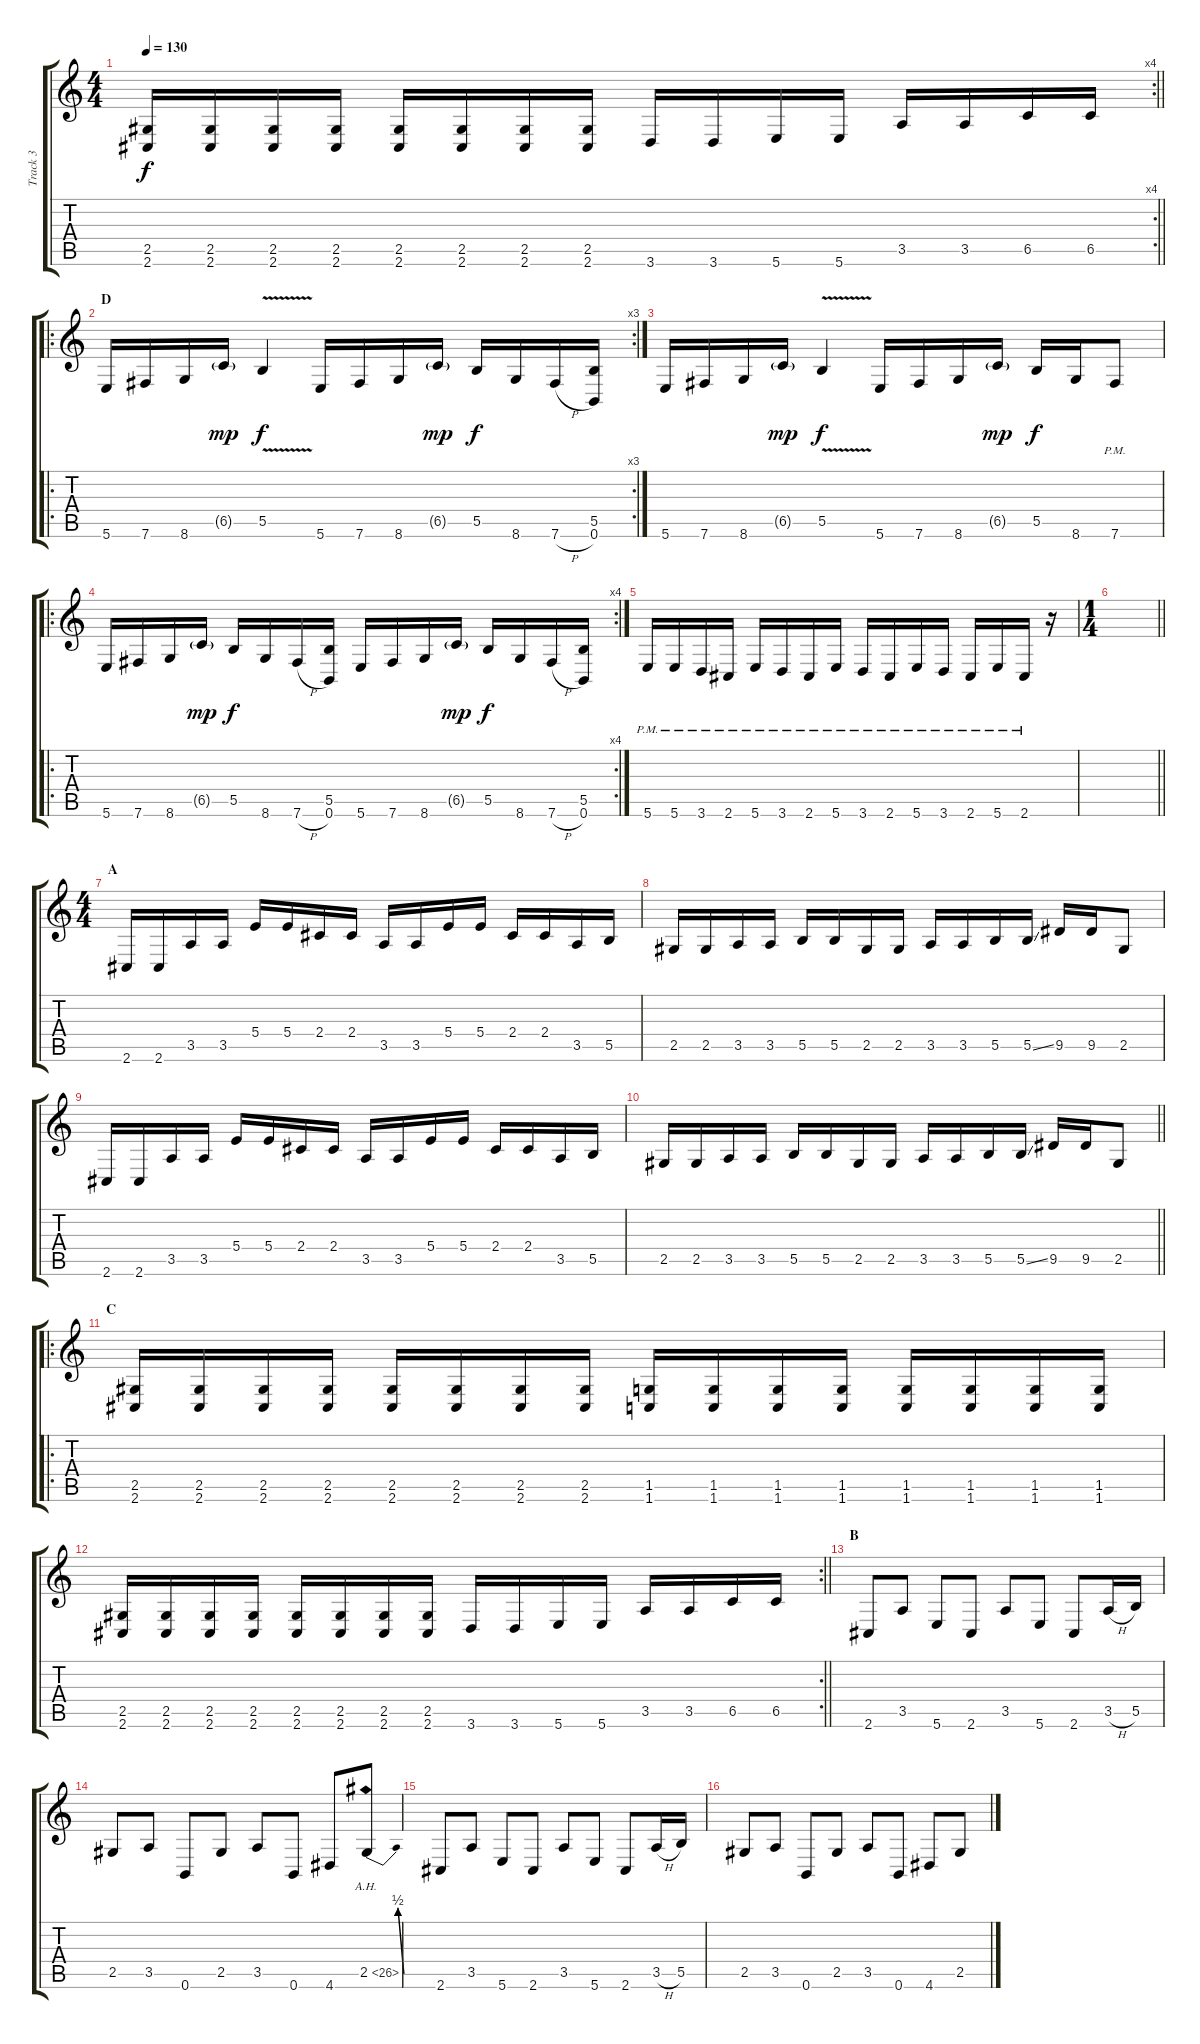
\track ("Track 3" "Track 3") {instrument distortionguitar}
\staff {score tabs}
\tuning (Db4 Ab3 E3 B2 Gb2 B1) {hide}
\rc 4
\ts (4 4)
\tempo 130
\clef g2
\barLineRight lightlight
\ks c
(2.5 2.6).16{dy f} (2.5 2.6).16 (2.5 2.6).16 (2.5 2.6).16 (2.5 2.6).16 (2.5 2.6).16 (2.5 2.6).16 (2.5 2.6).16 3.6.16 3.6.16 5.6.16 5.6.16 3.5.16 3.5.16 6.5.16 6.5.16 |
\ro
\rc 3
\section ("" "D")
5.6.16 7.6.16 8.6.16 6.5{g}.16{dy mp} 5.5{v}.4{dy f} 5.6.16 7.6.16 8.6.16 6.5{g}.16{dy mp} 5.5.16{dy f} 8.6.16 7.6{h}.16 (5.5 0.6).16 |
5.6.16 7.6.16 8.6.16 6.5{g}.16{dy mp} 5.5{v}.4{dy f} 5.6.16 7.6.16 8.6.16 6.5{g}.16{dy mp} 5.5.16{dy f} 8.6.16 7.6{pm}.8 |
\ro
\rc 4
5.6.16 7.6.16 8.6.16 6.5{g}.16{dy mp} 5.5.16{dy f} 8.6.16 7.6{h}.16 (5.5 0.6).16 5.6.16 7.6.16 8.6.16 6.5{g}.16{dy mp} 5.5.16{dy f} 8.6.16 7.6{h}.16 (5.5 0.6).16 |
5.6{pm}.16 5.6{pm}.16 3.6{pm}.16 2.6{pm}.16 5.6{pm}.16 3.6{pm}.16 2.6{pm}.16 5.6{pm}.16 3.6{pm}.16 2.6{pm}.16 5.6{pm}.16 3.6{pm}.16 2.6{pm}.16 5.6{pm}.16 2.6{pm}.16 r.16 |
\ts (1 4)
\barLineRight lightlight
|
\ts (4 4)
\section ("" "A")
2.6.16 2.6.16 3.5.16 3.5.16 5.4.16 5.4.16 2.4.16 2.4.16 3.5.16 3.5.16 5.4.16 5.4.16 2.4.16 2.4.16 3.5.16 5.5.16 |
2.5.16 2.5.16 3.5.16 3.5.16 5.5.16 5.5.16 2.5.16 2.5.16 3.5.16 3.5.16 5.5.16 5.5{ss}.16 9.5.16 9.5.16 2.5.8 |
2.6.16 2.6.16 3.5.16 3.5.16 5.4.16 5.4.16 2.4.16 2.4.16 3.5.16 3.5.16 5.4.16 5.4.16 2.4.16 2.4.16 3.5.16 5.5.16 |
\barLineRight lightlight
2.5.16 2.5.16 3.5.16 3.5.16 5.5.16 5.5.16 2.5.16 2.5.16 3.5.16 3.5.16 5.5.16 5.5{ss}.16 9.5.16 9.5.16 2.5.8 |
\ro
\section ("" "C")
(2.5 2.6).16 (2.5 2.6).16 (2.5 2.6).16 (2.5 2.6).16 (2.5 2.6).16 (2.5 2.6).16 (2.5 2.6).16 (2.5 2.6).16 (1.5 1.6).16 (1.5 1.6).16 (1.5 1.6).16 (1.5 1.6).16 (1.5 1.6).16 (1.5 1.6).16 (1.5 1.6).16 (1.5 1.6).16 |
\rc 2
\barLineRight lightlight
(2.5 2.6).16 (2.5 2.6).16 (2.5 2.6).16 (2.5 2.6).16 (2.5 2.6).16 (2.5 2.6).16 (2.5 2.6).16 (2.5 2.6).16 3.6.16 3.6.16 5.6.16 5.6.16 3.5.16 3.5.16 6.5.16 6.5.16 |
\section ("" "B")
2.6.8 3.5.8 5.6.8 2.6.8 3.5.8 5.6.8 2.6.8 3.5{h}.16 5.5.16 |
2.5.8 3.5.8 0.6.8 2.5.8 3.5.8 0.6.8 4.6.8 2.5{be (bend 0 0 60 2) ah 24}.8 |
2.6.8 3.5.8 5.6.8 2.6.8 3.5.8 5.6.8 2.6.8 3.5{h}.16 5.5.16 |
2.5.8 3.5.8 0.6.8 2.5.8 3.5.8 0.6.8 4.6.8 2.5.8
